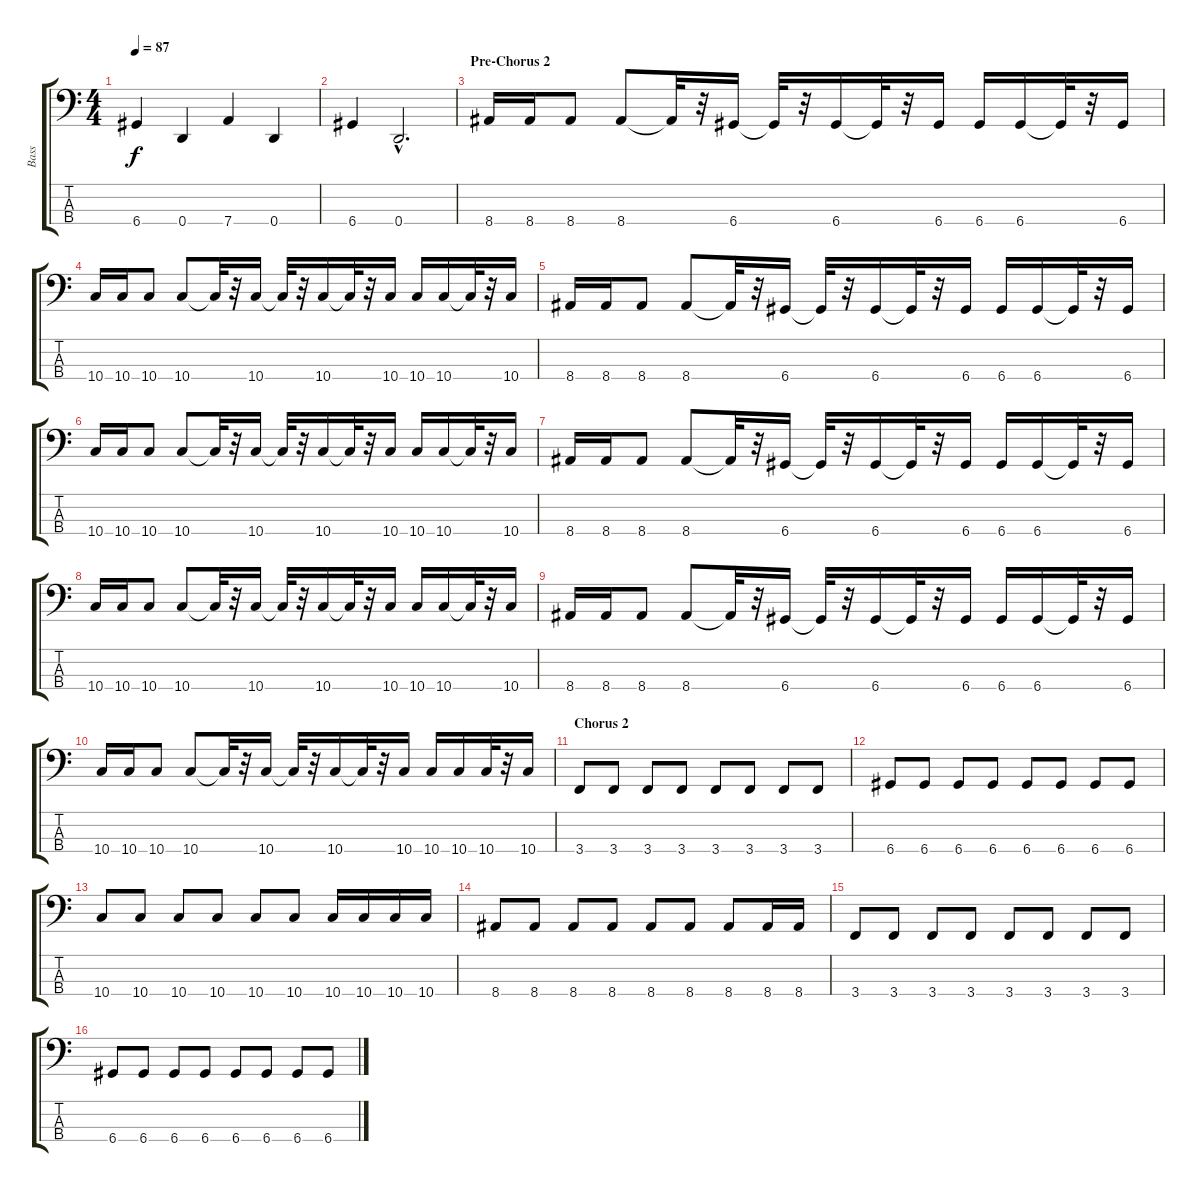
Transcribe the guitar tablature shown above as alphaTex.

\track ("Bass" "Bass") {instrument electricbassfinger}
\staff {score tabs}
\tuning (G2 D2 A1 D1) {hide}
\ts (4 4)
\tempo 87
\clef f4
\ks c
6.4.4{dy f} 0.4.4 7.4.4 0.4.4 |
6.4.4 0.4{hac}.2{d} |
\section ("" "Pre-Chorus 2")
8.4.16{volume 12} 8.4.16 8.4.8 8.4.8 8.4{t}.32 r.32 6.4.16 6.4{t}.32 r.32 6.4.16 6.4{t}.32 r.32 6.4.16 6.4.16 6.4.16 6.4{t}.32 r.32 6.4.16 |
10.4.16 10.4.16 10.4.8 10.4.8 10.4{t}.32 r.32 10.4.16 10.4{t}.32 r.32 10.4.16 10.4{t}.32 r.32 10.4.16 10.4.16 10.4.16 10.4{t}.32 r.32 10.4.16 |
8.4.16 8.4.16 8.4.8 8.4.8 8.4{t}.32 r.32 6.4.16 6.4{t}.32 r.32 6.4.16 6.4{t}.32 r.32 6.4.16 6.4.16 6.4.16 6.4{t}.32 r.32 6.4.16 |
10.4.16 10.4.16 10.4.8 10.4.8 10.4{t}.32 r.32 10.4.16 10.4{t}.32 r.32 10.4.16 10.4{t}.32 r.32 10.4.16 10.4.16 10.4.16 10.4{t}.32 r.32 10.4.16 |
8.4.16 8.4.16 8.4.8 8.4.8 8.4{t}.32 r.32 6.4.16 6.4{t}.32 r.32 6.4.16 6.4{t}.32 r.32 6.4.16 6.4.16 6.4.16 6.4{t}.32 r.32 6.4.16 |
10.4.16 10.4.16 10.4.8 10.4.8 10.4{t}.32 r.32 10.4.16 10.4{t}.32 r.32 10.4.16 10.4{t}.32 r.32 10.4.16 10.4.16 10.4.16 10.4{t}.32 r.32 10.4.16 |
8.4.16 8.4.16 8.4.8 8.4.8 8.4{t}.32 r.32 6.4.16 6.4{t}.32 r.32 6.4.16 6.4{t}.32 r.32 6.4.16 6.4.16 6.4.16 6.4{t}.32 r.32 6.4.16 |
10.4.16 10.4.16 10.4.8 10.4.8 10.4{t}.32 r.32 10.4.16 10.4{t}.32 r.32 10.4.16 10.4{t}.32 r.32 10.4.16 10.4.16 10.4.16 10.4.32 r.32 10.4.16 |
\section ("" "Chorus 2")
3.4.8 3.4.8 3.4.8 3.4.8 3.4.8 3.4.8 3.4.8 3.4.8 |
6.4.8 6.4.8 6.4.8 6.4.8 6.4.8 6.4.8 6.4.8 6.4.8 |
10.4.8 10.4.8 10.4.8 10.4.8 10.4.8 10.4.8 10.4.16 10.4.16 10.4.16 10.4.16 |
8.4.8 8.4.8 8.4.8 8.4.8 8.4.8 8.4.8 8.4.8 8.4.16 8.4.16 |
3.4.8 3.4.8 3.4.8 3.4.8 3.4.8 3.4.8 3.4.8 3.4.8 |
6.4.8 6.4.8 6.4.8 6.4.8 6.4.8 6.4.8 6.4.8 6.4.8
